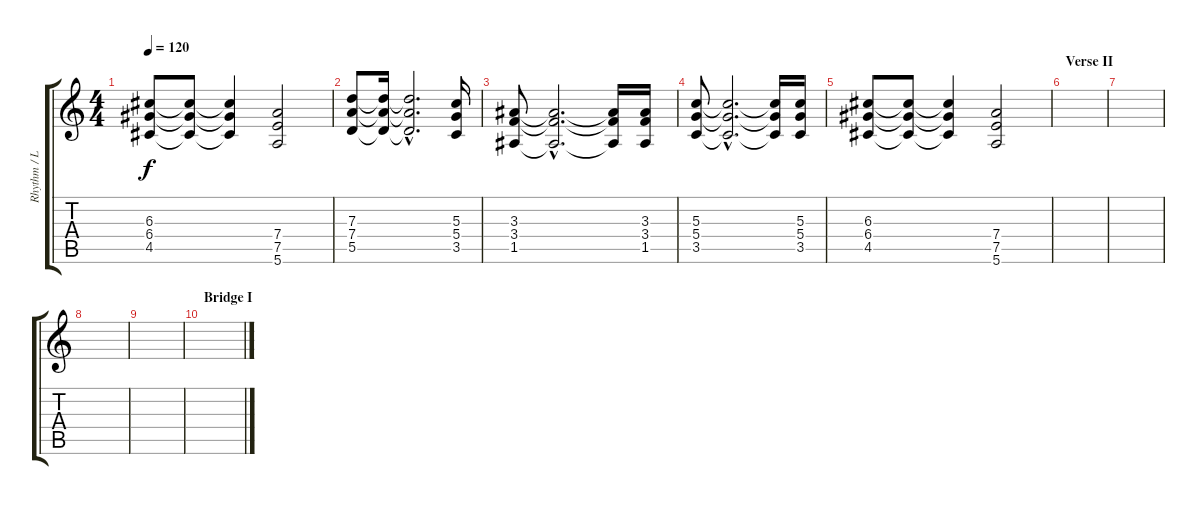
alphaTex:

\track ("Rhythm / Lead" "Rhythm / L") {instrument overdrivenguitar}
\staff {score tabs}
\tuning (E4 B3 G3 D3 A2 E2) {hide}
\ts (4 4)
\tempo 120
\clef g2
\ks c
(6.3 6.4 4.5).8{dy f} (6.3{t} 6.4{t} 4.5{t}).8 (6.3{t} 6.4{t} 4.5{t}).4 (7.4 7.5 5.6).2 |
(7.3 7.4 5.5).8 (7.3{t} 7.4{t} 5.5{t}).16 (7.3{hac t} 7.4{hac t} 5.5{hac t}).2{d} (5.3 5.4 3.5).16 |
(3.3 3.4 1.5).8 (3.3{hac t} 3.4{hac t} 1.5{hac t}).2{d} (3.3{t} 3.4{t} 1.5{t}).16 (3.3 3.4 1.5).16 |
(5.3 5.4 3.5).8 (5.3{hac t} 5.4{hac t} 3.5{hac t}).2{d} (5.3{t} 5.4{t} 3.5{t}).16 (5.3 5.4 3.5).16 |
(6.3 6.4 4.5).8 (6.3{t} 6.4{t} 4.5{t}).8 (6.3{t} 6.4{t} 4.5{t}).4 (7.4 7.5 5.6).2 |
\section ("" "Verse II")
|
|
|
|
\section ("" "Bridge I")
